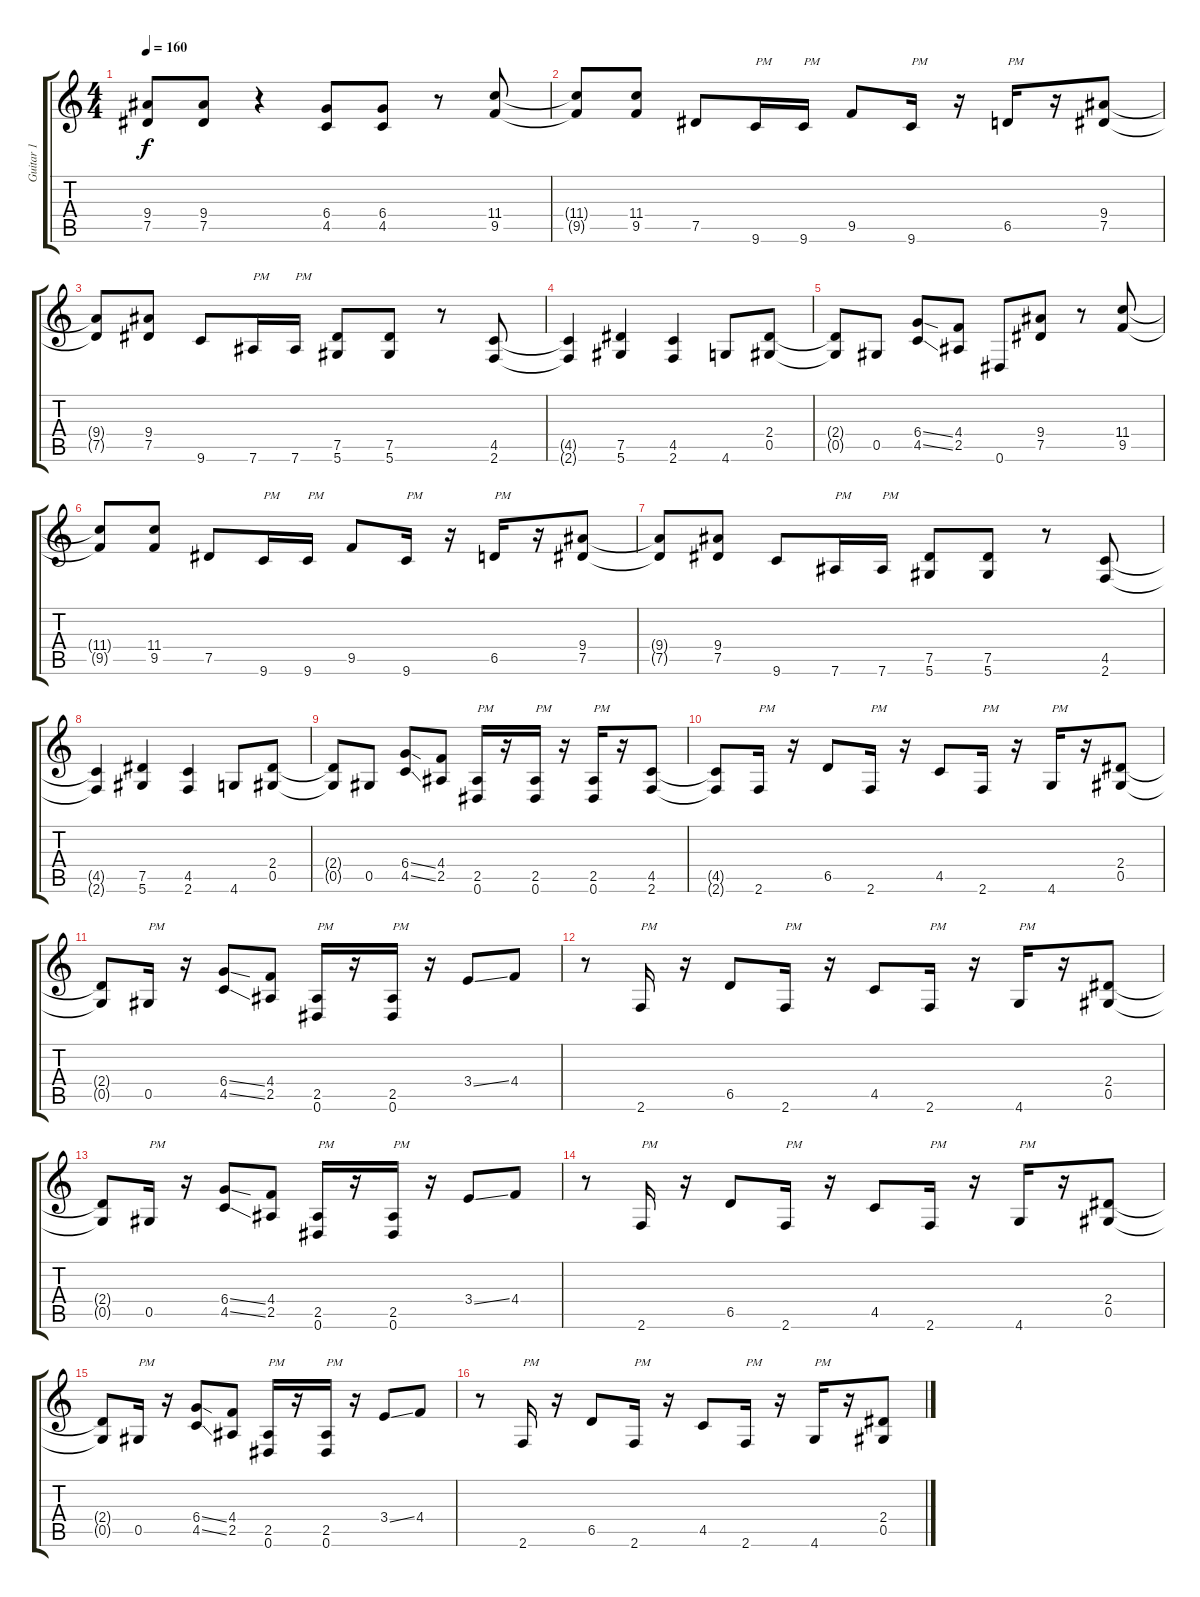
\track ("Guitar 1" "Guitar 1") {instrument distortionguitar}
\staff {score tabs}
\tuning (Eb4 Bb3 Gb3 Db3 Ab2 Eb2) {hide}
\ts (4 4)
\tempo 160
\clef g2
\ks c
(9.4 7.5).8{dy f} (9.4 7.5).8 r.4 (6.4 4.5).8 (6.4 4.5).8 r.8 (11.4 9.5).8 |
(11.4{t} 9.5{t}).8 (11.4 9.5).8 7.5.8 9.6.16{txt "PM"} 9.6.16{txt "PM"} 9.5.8 9.6.16{txt "PM"} r.16 6.5.16{txt "PM"} r.16 (9.4 7.5).8 |
(9.4{t} 7.5{t}).8 (9.4 7.5).8 9.6.8 7.6.16{txt "PM"} 7.6.16{txt "PM"} (7.5 5.6).8 (7.5 5.6).8 r.8 (4.5 2.6).8 |
(4.5{t} 2.6{t}).4 (7.5 5.6).4 (4.5 2.6).4 4.6.8 (2.4 0.5).8 |
(2.4{t} 0.5{t}).8 0.5.8 (6.4{ss} 4.5{ss}).8 (4.4 2.5).8 0.6.8 (9.4 7.5).8 r.8 (11.4 9.5).8 |
(11.4{t} 9.5{t}).8 (11.4 9.5).8 7.5.8 9.6.16{txt "PM"} 9.6.16{txt "PM"} 9.5.8 9.6.16{txt "PM"} r.16 6.5.16{txt "PM"} r.16 (9.4 7.5).8 |
(9.4{t} 7.5{t}).8 (9.4 7.5).8 9.6.8 7.6.16{txt "PM"} 7.6.16{txt "PM"} (7.5 5.6).8 (7.5 5.6).8 r.8 (4.5 2.6).8 |
(4.5{t} 2.6{t}).4 (7.5 5.6).4 (4.5 2.6).4 4.6.8 (2.4 0.5).8 |
(2.4{t} 0.5{t}).8 0.5.8 (6.4{ss} 4.5{ss}).8 (4.4 2.5).8 (2.5 0.6).16{txt "PM"} r.16 (2.5 0.6).16{txt "PM"} r.16 (2.5 0.6).16{txt "PM"} r.16 (4.5 2.6).8 |
(4.5{t} 2.6{t}).8 2.6.16{txt "PM"} r.16 6.5.8 2.6.16{txt "PM"} r.16 4.5.8 2.6.16{txt "PM"} r.16 4.6.16{txt "PM"} r.16 (2.4 0.5).8 |
(2.4{t} 0.5{t}).8 0.5.16{txt "PM"} r.16 (6.4{ss} 4.5{ss}).8 (4.4 2.5).8 (2.5 0.6).16{txt "PM"} r.16 (2.5 0.6).16{txt "PM"} r.16 3.4{ss}.8 4.4.8 |
r.8 2.6.16{txt "PM"} r.16 6.5.8 2.6.16{txt "PM"} r.16 4.5.8 2.6.16{txt "PM"} r.16 4.6.16{txt "PM"} r.16 (2.4 0.5).8 |
(2.4{t} 0.5{t}).8 0.5.16{txt "PM"} r.16 (6.4{ss} 4.5{ss}).8 (4.4 2.5).8 (2.5 0.6).16{txt "PM"} r.16 (2.5 0.6).16{txt "PM"} r.16 3.4{ss}.8 4.4.8 |
r.8 2.6.16{txt "PM"} r.16 6.5.8 2.6.16{txt "PM"} r.16 4.5.8 2.6.16{txt "PM"} r.16 4.6.16{txt "PM"} r.16 (2.4 0.5).8 |
(2.4{t} 0.5{t}).8 0.5.16{txt "PM"} r.16 (6.4{ss} 4.5{ss}).8 (4.4 2.5).8 (2.5 0.6).16{txt "PM"} r.16 (2.5 0.6).16{txt "PM"} r.16 3.4{ss}.8 4.4.8 |
r.8 2.6.16{txt "PM"} r.16 6.5.8 2.6.16{txt "PM"} r.16 4.5.8 2.6.16{txt "PM"} r.16 4.6.16{txt "PM"} r.16 (2.4 0.5).8
